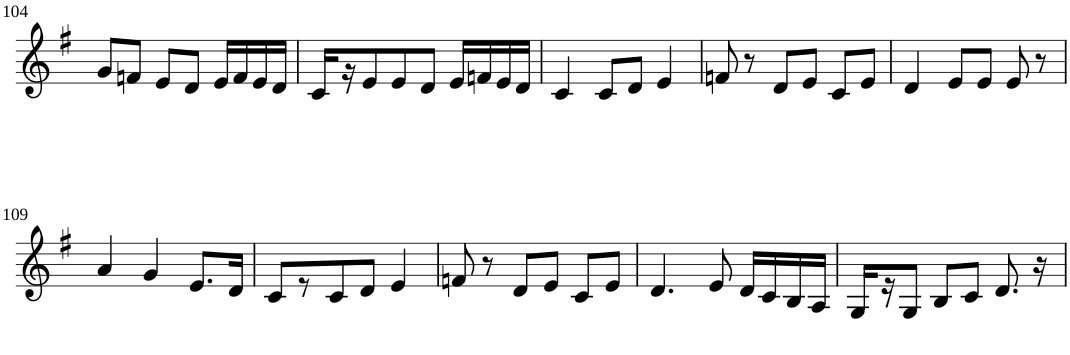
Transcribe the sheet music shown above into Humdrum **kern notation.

**kern
*part1
*staff1
*I"Violin
!!LO:PB:g=z
*clefG2
*k[f#]
*G:
*M3/4
=104
8g/L
8fn/J
8e/L
8d/J
16e/LL
16f/
16e/
16d/JJ
=105
16c/LL
16r
8e/
8e/
8d/J
16e/LL
16fn/
16e/
16d/JJ
=106
4c/
8c/L
8d/J
4e/
=107
8fn/
8r
8d/L
8e/J
8c/L
8e/J
=108
4d/
8e/L
8e/J
8e/
8r
!!LO:LB:g=z
=109
4a/
4g/
8.e/L
16d/Jk
=110
8c/L
8r
8c/
8d/J
4e/
=111
8fn/
8r
8d/L
8e/J
8c/L
8e/J
=112
4.d/
8e/
16d/LL
16c/
16B/
16A/JJ
=113
16G/LL
16r
8G/J
8B/L
8c/J
8.d/
16r
=
*-
